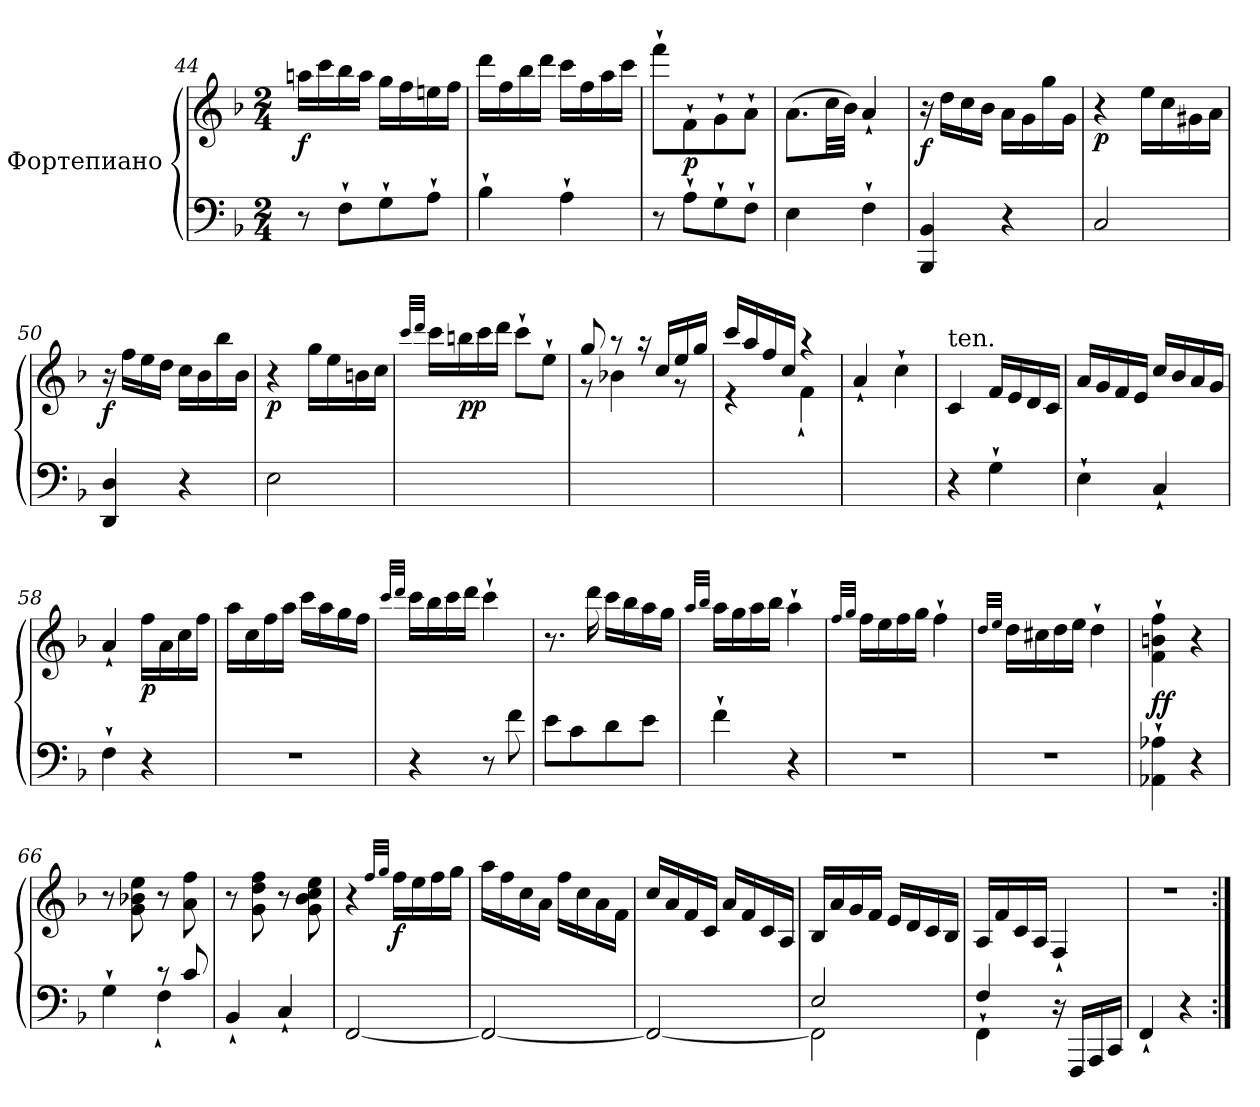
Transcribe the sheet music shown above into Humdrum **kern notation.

**kern	**kern	**dynam
*part1	*part1	*part1
*staff2	*staff1	*staff1/2
*I"Фортепиано	*	*
!!LO:LB:g=z
*clefF4	*clefG2	*
*k[b-]	*k[b-]	*
*F:	*F:	*
*M2/4	*M2/4	*
=44	=44	=44
!	!	!LO:DY:b
8r	16aan\LL	f
.	16ccc\	.
8F`>\L	16bb-\	.
.	16aa\JJ	.
8G`>\	16gg\LL	.
.	16ff\	.
8A`>\J	16een\	.
.	16ff\JJ	.
=45	=45	=45
4B-`>\	16ddd\LL	.
.	16ff\	.
.	16bb-\	.
.	16ddd\JJ	.
4A`>\	16ccc\LL	.
.	16ff\	.
.	16aa\	.
.	16ccc\JJ	.
=46	=46	=46
8r	8fff`>\L	.
!	!	!LO:DY:b
8A`>\L	8f`>\	p
8G`>\	8g`>\	.
8F`>\J	8a`>\J	.
=47	=47	=47
4E\	(>8.a\L	.
.	32cc\LL	.
.	32b-\JJJ)	.
4F`>\	4a`</	.
!!LO:LB:g=z
=48	=48	=48
!	!	!LO:DY:b
4BBB-/ 4BB-/	16r	f
.	16dd\LL	.
.	16cc\	.
.	16b-\JJ	.
4r	16a\LL	.
.	16g\	.
.	16gg\	.
.	16g\JJ	.
=49	=49	=49
!	!	!LO:DY:b
2C/	4r	p
.	16ee\LL	.
.	16cc\	.
.	16g#X\	.
.	16a\JJ	.
=50	=50	=50
!	!	!LO:DY:b
4DD/ 4D/	16r	f
.	16ff\LL	.
.	16ee\	.
.	16dd\JJ	.
4r	16cc\LL	.
.	16b-\	.
.	16bb-\	.
.	16b-\JJ	.
=51	=51	=51
!	!	!LO:DY:b
2E\	4r	p
.	16gg\LL	.
.	16ee\	.
.	16bn\	.
.	16cc\JJ	.
!!LO:LB:g=z
=52	=52	=52
.	32qccc/LLL	.
.	32qddd/JJJ	.
2ryy	16ccc\LL	.
!	!	!LO:DY:b
.	16bbn\	pp
.	16ccc\	.
.	16ddd\JJ	.
.	8ccc`>\L	.
.	8ee`>\J	.
=53	=53	=53
*	*^	*
2ryy	8gg/	8r	.
.	8raa	4b-X\	.
.	16raa	.	.
.	16cc/LL	.	.
.	16ee/	8r	.
.	16gg/JJ	.	.
=54	=54	=54	=54
2ryy	16ccc/LL	4r	.
.	16aa/	.	.
.	16ff/	.	.
.	16cc/JJ	.	.
.	4raa	4f`<\	.
*	*v	*v	*
=55	=55	=55
2ryy	4a`</	.
.	4cc`>\	.
!!LO:PB:g=z
=56	=56	=56
!	!LO:TX:a:t=ten.	!
4r	4c/	.
4G`>\	16f/LL	.
.	16e/	.
.	16d/	.
.	16c/JJ	.
=57	=57	=57
4E`>\	16a/LL	.
.	16g/	.
.	16f/	.
.	16e/JJ	.
4C`</	16cc/LL	.
.	16b-/	.
.	16a/	.
.	16g/JJ	.
=58	=58	=58
4F`>\	4a`</	.
!	!	!LO:DY:b
4r	16ff\LL	p
.	16a\	.
.	16cc\	.
.	16ff\JJ	.
=59	=59	=59
2r	16aa\LL	.
.	16cc\	.
.	16ff\	.
.	16aa\JJ	.
.	16ccc\LL	.
.	16aa\	.
.	16gg\	.
.	16ff\JJ	.
!!LO:LB:g=z
=60	=60	=60
.	32qccc/LLL	.
.	32qddd/JJJ	.
4r	16ccc\LL	.
.	16bb-\	.
.	16ccc\	.
.	16ddd\JJ	.
8r	4ccc`\	.
8f\	.	.
=61	=61	=61
8e\L	8.r	.
8c\	.	.
.	16ddd\	.
8d\	16ccc\LL	.
.	16bb-\	.
8e\J	16aa\	.
.	16gg\JJ	.
=62	=62	=62
.	32qaa/LLL	.
.	32qbb-/JJJ	.
4f`>\	16aa\LL	.
.	16gg\	.
.	16aa\	.
.	16bb-\JJ	.
4r	4aa`>\	.
=63	=63	=63
.	32qff/LLL	.
.	32qgg/JJJ	.
2r	16ff\LL	.
.	16ee\	.
.	16ff\	.
.	16gg\JJ	.
.	4ff`>\	.
!!LO:LB:g=z
=64	=64	=64
.	32qdd/LLL	.
.	32qee/JJJ	.
2r	16dd\LL	.
.	16cc#X\	.
.	16dd\	.
.	16ee\JJ	.
.	4dd`>\	.
=65	=65	=65
!	!	!LO:DY:b
4AA-X\`> 4A-X\`>	4f\`> 4bn\`> 4ff\`>	ff
4r	4r	.
=66	=66	=66
*^	*	*
4G`>\	4ryy	8r	.
.	.	8g\ 8b-X\ 8ee\	.
8rc	4F`<\	8r	.
8c/	.	8a\ 8ff\	.
*v	*v	*	*
=67	=67	=67
4BB-`</	8r	.
.	8g\ 8dd\ 8ff\	.
4C`</	8r	.
.	8g\ 8b-\ 8cc\ 8ee\	.
!!LO:LB:g=z
=68	=68	=68
[2FF/	4r	.
.	32qff/LLL	.
.	32qgg/JJJ	.
!	!	!LO:DY:b
.	16ff\LL	f
.	16ee\	.
.	16ff\	.
.	16gg\JJ	.
=69	=69	=69
2FF/_	16aa\LL	.
.	16ff\	.
.	16cc\	.
.	16a\JJ	.
.	16ff\LL	.
.	16cc\	.
.	16a\	.
.	16f\JJ	.
=70	=70	=70
2FF/_	16cc/LL	.
.	16a/	.
.	16f/	.
.	16c/JJ	.
.	16a/LL	.
.	16f/	.
.	16c/	.
.	16A/JJ	.
!!LO:LB:g=z
=71	=71	=71
*^	*	*
2FF\]	2E/	16B-/LL	.
.	.	16a/	.
.	.	16g/	.
.	.	16f/JJ	.
.	.	16e/LL	.
.	.	16d/	.
.	.	16c/	.
.	.	16B-/JJ	.
=72	=72	=72	=72
4FF`<\	4F/	16A/LL	.
.	.	16f/	.
.	.	16c/	.
.	.	16A/JJ	.
16r	4ryy	4F`</	.
16FFF/LL	.	.	.
16AAA/	.	.	.
16CC/JJ	.	.	.
*v	*v	*	*
=73	=73	=73
4FF`</	2r	.
4r	.	.
=:|!	=:|!	=:|!
*-	*-	*-
